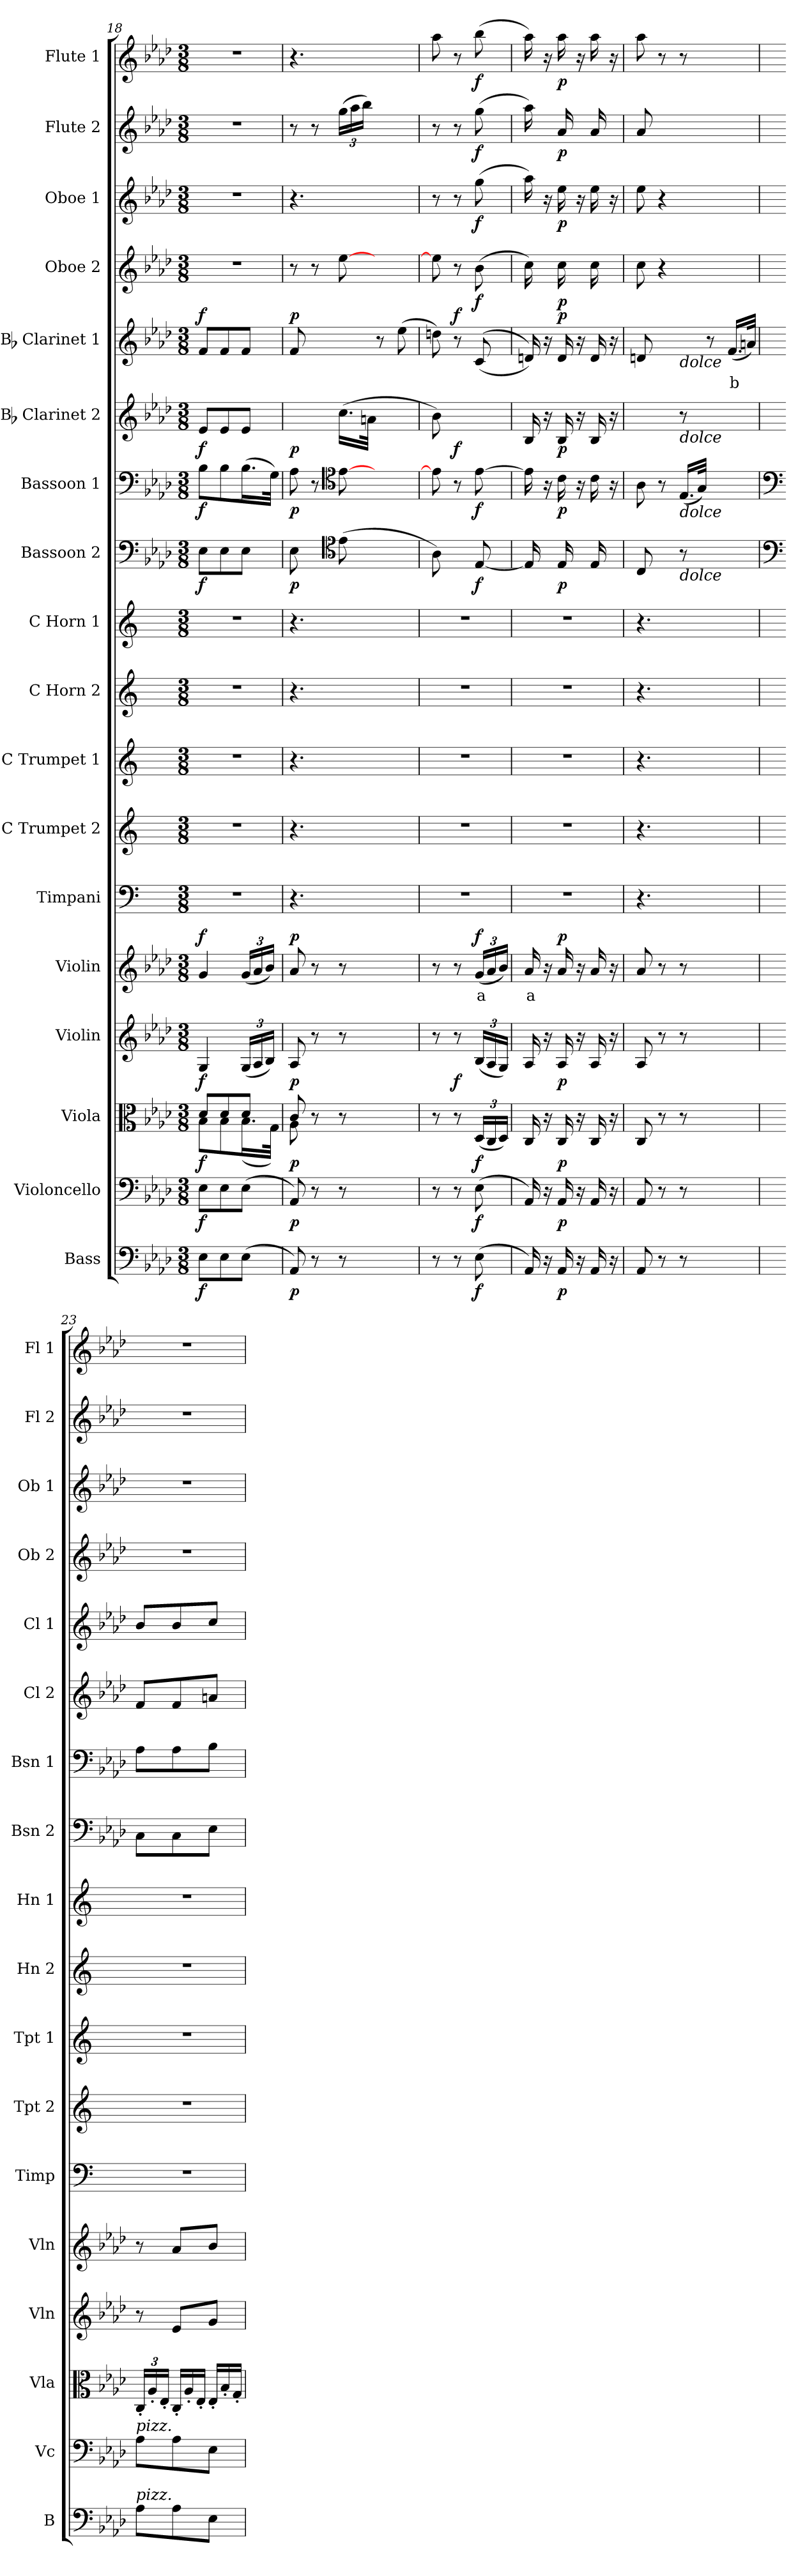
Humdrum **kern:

**kern	**dynam	**kern	**dynam	**kern	**dynam	**kern	**dynam	**kern	**text	**dynam	**kern	**kern	**kern	**kern	**kern	**kern	**dynam	**kern	**dynam	**kern	**dynam	**kern	**text	**dynam	**kern	**dynam	**kern	**dynam	**kern	**dynam	**kern	**dynam
*part18	*part18	*part17	*part17	*part16	*part16	*part15	*part15	*part14	*part14	*part14	*part13	*part12	*part11	*part10	*part9	*part8	*part8	*part7	*part7	*part6	*part6	*part5	*part5	*part5	*part4	*part4	*part3	*part3	*part2	*part2	*part1	*part1
*staff18	*staff18	*staff17	*staff17	*staff16	*staff16	*staff15	*staff15	*staff14	*staff14	*staff14	*staff13	*staff12	*staff11	*staff10	*staff9	*staff8	*staff8	*staff7	*staff7	*staff6	*staff6	*staff5	*staff5	*staff5	*staff4	*staff4	*staff3	*staff3	*staff2	*staff2	*staff1	*staff1
*I"Bass	*	*I"Violoncello	*	*I"Viola	*	*I"Violin	*	*I"Violin	*	*	*I"Timpani	*I"C Trumpet 2	*I"C Trumpet 1	*I"C Horn 2	*I"C Horn 1	*I"Bassoon 2	*	*I"Bassoon 1	*	*I"Bb Clarinet 2	*	*I"Bb Clarinet 1	*	*	*I"Oboe 2	*	*I"Oboe 1	*	*I"Flute 2	*	*I"Flute 1	*
*I'B	*	*I'Vc	*	*I'Vla	*	*I'Vln	*	*I'Vln	*	*	*I'Timp	*I'Tpt 2	*I'Tpt 1	*I'Hn 2	*I'Hn 1	*I'Bsn 2	*	*I'Bsn 1	*	*I'Cl 2	*	*I'Cl 1	*	*	*I'Ob 2	*	*I'Ob 1	*	*I'Fl 2	*	*I'Fl 1	*
*clefF4	*	*clefF4	*	*clefC3	*	*clefG2	*	*clefG2	*	*	*clefF4	*clefG2	*clefG2	*clefG2	*clefG2	*clefF4	*	*clefF4	*	*clefG2	*	*clefG2	*	*	*clefG2	*	*clefG2	*	*clefG2	*	*clefG2	*
*ITrd7c12	*	*	*	*	*	*	*	*	*	*	*	*	*	*ITrd7c12	*ITrd7c12	*	*	*	*	*ITrd1c2	*	*ITrd1c2	*	*	*	*	*	*	*	*	*	*
*k[b-e-a-d-]	*	*k[b-e-a-d-]	*	*k[b-e-a-d-]	*	*k[b-e-a-d-]	*	*k[b-e-a-d-]	*	*	*k[]	*k[]	*k[]	*k[]	*k[]	*k[b-e-a-d-]	*	*k[b-e-a-d-]	*	*k[b-e-a-d-g-c-]	*	*k[b-e-a-d-g-c-]	*	*	*k[b-e-a-d-]	*	*k[b-e-a-d-]	*	*k[b-e-a-d-]	*	*k[b-e-a-d-]	*
*M3/8	*	*M3/8	*	*M3/8	*	*M3/8	*	*M3/8	*	*	*M3/8	*M3/8	*M3/8	*M3/8	*M3/8	*M3/8	*	*M3/8	*	*M3/8	*	*M3/8	*	*	*M3/8	*	*M3/8	*	*M3/8	*	*M3/8	*
=18	=18	=18	=18	=18	=18	=18	=18	=18	=18	=18	=18	=18	=18	=18	=18	=18	=18	=18	=18	=18	=18	=18	=18	=18	=18	=18	=18	=18	=18	=18	=18	=18
*	*	*	*	*^	*	*	*	*	*	*	*	*	*	*	*	*	*	*	*	*	*	*	*	*	*	*	*	*	*	*	*	*
!	!LO:DY:b	!	!LO:DY:b	!	!	!LO:DY:b	!	!LO:DY:b	!	!	!LO:DY:b	!	!	!	!	!	!	!LO:DY:b	!	!LO:DY:b	!	!LO:DY:b	!	!	!LO:DY:b	!	!	!	!	!	!	!	!
8EE-L	f	8E-L	f	8d-L	8B-L	f	4G	f	4g	.	f	4.r	4.r	4.r	4.r	4.r	8E-L	f	8B-L	f	8d-/L	f	8e-/L	.	f	4.r	.	4.r	.	4.r	.	4.r	.
8EE-	.	8E-	.	8d-	8B-	.	.	.	.	.	.	.	.	.	.	.	8E-	.	8B-	.	8d-/	.	8e-/	.	.	.	.	.	.	.	.	.	.
*	*	*	*	*	*	*	*Xbrackettup	*	*Xbrackettup	*	*	*	*	*	*	*	*	*	*	*	*	*	*	*	*	*	*	*	*	*	*	*	*
(8EE-J	.	(8E-J	.	8d-J	(16.B-L	.	(24GLL	.	(24gLL	.	.	.	.	.	.	.	8E-J	.	(16.B-L	.	8d-/J	.	8e-/J	.	.	.	.	.	.	.	.	.	.
.	.	.	.	.	.	.	24A-	.	24a-	.	.	.	.	.	.	.	.	.	.	.	.	.	.	.	.	.	.	.	.	.	.	.	.
.	.	.	.	.	.	.	24B-JJ)	.	24b-JJ)	.	.	.	.	.	.	.	.	.	.	.	.	.	.	.	.	.	.	.	.	.	.	.	.
.	.	.	.	.	32GJJk)	.	.	.	.	.	.	.	.	.	.	.	.	.	32GJJk)	.	.	.	.	.	.	.	.	.	.	.	.	.	.
=19	=19	=19	=19	=19	=19	=19	=19	=19	=19	=19	=19	=19	=19	=19	=19	=19	=19	=19	=19	=19	=19	=19	=19	=19	=19	=19	=19	=19	=19	=19	=19	=19	=19
!	!LO:DY:b	!	!LO:DY:b	!	!	!LO:DY:b	!	!LO:DY:b	!	!	!LO:DY:b	!	!	!	!	!	!	!LO:DY:b	!	!LO:DY:b	!	!LO:DY:b	!	!	!LO:DY:b	!	!	!	!	!	!	!	!
8AAA-)	p	8AA-)	p	8c	8A-	p	8A-	p	8a-	.	p	4.r	4.r	4.r	4.r	4.r	8E-	p	8A-	p	4ryy	p	8e-/	.	p	8r	.	4.r	.	8r	.	4.r	.
8r	.	8r	.	8r	4ryy	.	8r	.	8r	.	.	.	.	.	.	.	8ryy	.	8r	.	.	.	4ryy	.	.	8r	.	.	.	8r	.	.	.
*	*	*	*	*	*	*	*	*	*	*	*	*	*	*	*	*	*clefC4	*	*clefC4	*	*	*	*	*	*	*	*	*	*	*	*	*	*
*	*	*	*	*	*	*	*	*	*	*	*	*	*	*	*	*	*	*	*	*	*	*	*	*	*	*	*	*	*	*Xbrackettup	*	*	*
8r	.	8r	.	8r	.	.	8r	.	8r	.	.	.	.	.	.	.	(8e-	.	[8e-	.	(16.b-LL	.	.	.	.	[8ee-	.	.	.	(24ggLL	.	.	.
.	.	.	.	.	.	.	.	.	.	.	.	.	.	.	.	.	.	.	.	.	.	.	.	.	.	.	.	.	.	24aa-	.	.	.
.	.	.	.	.	.	.	.	.	.	.	.	.	.	.	.	.	.	.	.	.	.	.	.	.	.	.	.	.	.	24bb-JJ)	.	.	.
.	.	.	.	.	.	.	.	.	.	.	.	.	.	.	.	.	.	.	.	.	32gnJJk	.	.	.	.	.	.	.	.	.	.	.	.
4ryy	.	4ryy	.	4ryy	4ryy	.	4ryy	.	4ryy	.	.	4ryy	4ryy	4ryy	4ryy	4ryy	4ryy	.	4ryy	.	4ryy	.	8r	.	.	4ryy	.	4ryy	.	4ryy	.	4ryy	.
.	.	.	.	.	.	.	.	.	.	.	.	.	.	.	.	.	.	.	.	.	.	.	(8dd-	.	.	.	.	.	.	.	.	.	.
*	*	*	*	*v	*v	*	*	*	*	*	*	*	*	*	*	*	*	*	*	*	*	*	*	*	*	*	*	*	*	*	*	*	*
=20	=20	=20	=20	=20	=20	=20	=20	=20	=20	=20	=20	=20	=20	=20	=20	=20	=20	=20	=20	=20	=20	=20	=20	=20	=20	=20	=20	=20	=20	=20	=20	=20
8r	.	8r	.	8r	.	8r	.	8r	.	.	4.r	4.r	4.r	4.r	4.r	8A-)	.	8e-]	.	8a-)	.	8ccn)	.	.	8ee-]	.	8r	.	8r	.	8aa-	.
!	!	!	!	!	!	!	!LO:DY:b	!	!	!	!	!	!	!	!	!	!	!	!	!	!LO:DY:b	!	!	!LO:DY:b	!	!	!	!	!	!	!	!
8r	.	8r	.	8r	.	8r	f	8r	.	.	.	.	.	.	.	8ryy	.	8r	.	4ryy	f	8r	.	f	8r	.	8r	.	8r	.	8r	.
*	*	*	*	*Xbrackettup	*	*	*	*	*	*	*	*	*	*	*	*	*	*	*	*	*	*	*	*	*	*	*	*	*	*	*	*
!	!LO:DY:b	!	!LO:DY:b	!	!LO:DY:b	!	!	!	!LO:LY:b	!LO:DY:b	!	!	!	!	!	!	!LO:DY:b	!	!LO:DY:b	!	!	!	!	!	!	!LO:DY:b	!	!LO:DY:b	!	!LO:DY:b	!	!LO:DY:b
(8EE-	f	(8E-	f	(24D-LL	f	(24B-LL	.	(24gLL	a	f	.	.	.	.	.	[8E-	f	[8e-	f	.	.	((8B-/	.	.	(8b-	f	(8gg	f	(8gg	f	(8bb-	f
.	.	.	.	24C	.	24A-	.	24a-	.	.	.	.	.	.	.	.	.	.	.	.	.	.	.	.	.	.	.	.	.	.	.	.
.	.	.	.	24D-JJ)	.	24GJJ)	.	24b-JJ)	.	.	.	.	.	.	.	.	.	.	.	.	.	.	.	.	.	.	.	.	.	.	.	.
!!LO:PB:g=z
=21	=21	=21	=21	=21	=21	=21	=21	=21	=21	=21	=21	=21	=21	=21	=21	=21	=21	=21	=21	=21	=21	=21	=21	=21	=21	=21	=21	=21	=21	=21	=21	=21
!	!	!	!	!	!	!	!	!	!LO:LY:b	!	!	!	!	!	!	!	!	!	!	!	!	!	!	!	!	!	!	!	!	!	!	!
16AAA-)	.	16AA-)	.	16C	.	16A-	.	16a-	a	.	4.r	4.r	4.r	4.r	4.r	16E-]	.	16e-]	.	((16A-/	.	16cn/))	.	.	16cc)	.	16aa-)	.	16aa-)	.	16aa-)	.
16r	.	16r	.	16r	.	16r	.	16r	.	.	.	.	.	.	.	16ryy	.	16r	.	16r	.	16r	.	.	16ryy	.	16r	.	16ryy	.	16r	.
!	!LO:DY:b	!	!LO:DY:b	!	!LO:DY:b	!	!LO:DY:b	!	!	!LO:DY:b	!	!	!	!	!	!	!LO:DY:b	!	!LO:DY:b	!	!LO:DY:b	!	!	!LO:DY:b	!	!LO:DY:b	!	!LO:DY:b	!	!LO:DY:b	!	!LO:DY:b
16AAA-	p	16AA-	p	16C	p	16A-	p	16a-	.	p	.	.	.	.	.	16E-	p	16c	p	16A-/	p	16c/	.	p	16cc	p	16ee-	p	16a-	p	16aa-	p
16r	.	16r	.	16r	.	16r	.	16r	.	.	.	.	.	.	.	16ryy	.	16r	.	16r	.	16r	.	.	16ryy	.	16r	.	16ryy	.	16r	.
16AAA-	.	16AA-	.	16C	.	16A-	.	16a-	.	.	.	.	.	.	.	16E-	.	16c	.	16A-/	.	16c/	.	.	16cc	.	16ee-	.	16a-	.	16aa-	.
16r	.	16r	.	16r	.	16r	.	16r	.	.	.	.	.	.	.	16ryy	.	16r	.	16r	.	16r	.	.	16ryy	.	16r	.	16ryy	.	16r	.
=22	=22	=22	=22	=22	=22	=22	=22	=22	=22	=22	=22	=22	=22	=22	=22	=22	=22	=22	=22	=22	=22	=22	=22	=22	=22	=22	=22	=22	=22	=22	=22	=22
*	*	*	*	*	*	*	*	*	*	*	*	*	*	*	*	*	*	*	*	*	*	*^	*	*	*	*	*	*	*	*	*	*
8AAA-	.	8AA-	.	8C	.	8A-	.	8a-	.	.	4.r	4.r	4.r	4.r	4.r	8C	.	8A-	.	4ryy	.	8cn/	4ryy	.	.	8cc\	.	8ee-\	.	8a-	.	8aa-	.
8r	.	8r	.	8r	.	8r	.	8r	.	.	.	.	.	.	.	8ryy	.	8r	.	.	.	4ryy	.	.	.	4r	.	4r	.	4ryy	.	8r	.
!	!	!	!	!	!	!	!	!	!	!	!	!	!	!	!	!	!	!	!	!	!	!	!LO:TX:b:i:t=dolce	!	!	!	!	!	!	!	!	!	!
!	!	!	!	!	!	!	!	!	!	!	!	!	!	!	!	!	!	!	!	!LO:TX:b:i:t=dolce	!	!	!	!	!	!	!	!	!	!	!	!	!
!	!	!	!	!	!	!	!	!	!	!	!	!	!	!	!	!	!	!LO:TX:b:i:t=dolce	!	!	!	!	!	!	!	!	!	!	!	!	!	!	!
!	!	!	!	!	!	!	!	!	!	!	!	!	!	!	!	!LO:TX:b:i:t=dolce	!	!	!	!	!	!	!	!	!	!	!	!	!	!	!	!	!
8r	.	8r	.	8r	.	8r	.	8r	.	.	.	.	.	.	.	8r	.	(16.E-LL	.	8r	.	.	4.ryy	.	.	.	.	.	.	.	.	8r	.
.	.	.	.	.	.	.	.	.	.	.	.	.	.	.	.	.	.	32GJJk)	.	.	.	.	.	.	.	.	.	.	.	.	.	.	.
4ryy	.	4ryy	.	4ryy	.	4ryy	.	4ryy	.	.	4ryy	4ryy	4ryy	4ryy	4ryy	4ryy	.	4ryy	.	4ryy	.	8r	.	.	.	4ryy	.	4ryy	.	4ryy	.	4ryy	.
!	!	!	!	!	!	!	!	!	!	!	!	!	!	!	!	!	!	!	!	!	!	!	!	!LO:LY:b	!	!	!	!	!	!	!	!	!
.	.	.	.	.	.	.	.	.	.	.	.	.	.	.	.	.	.	.	.	.	.	(16.e-LL	.	b	.	.	.	.	.	.	.	.	.
.	.	.	.	.	.	.	.	.	.	.	.	.	.	.	.	.	.	.	.	.	.	32gnJJk)	.	.	.	.	.	.	.	.	.	.	.
*	*	*	*	*	*	*	*	*	*	*	*	*	*	*	*	*	*	*	*	*	*	*v	*v	*	*	*	*	*	*	*	*	*	*
=23	=23	=23	=23	=23	=23	=23	=23	=23	=23	=23	=23	=23	=23	=23	=23	=23	=23	=23	=23	=23	=23	=23	=23	=23	=23	=23	=23	=23	=23	=23	=23	=23
*	*	*	*	*	*	*	*	*	*	*	*	*	*	*	*	*clefF4	*	*clefF4	*	*	*	*	*	*	*	*	*	*	*	*	*	*
*	*	*	*	*	*	*	*	*	*	*	*	*	*	*	*	*	*	*	*	*	*	*^	*	*	*	*	*	*	*	*	*	*
!	!	!LO:TX:a:i:t=pizz.	!	!	!	!	!	!	!	!	!	!	!	!	!	!	!	!	!	!	!	!	!	!	!	!	!	!	!	!	!	!	!
!LO:TX:a:i:t=pizz.	!	!	!	!	!	!	!	!	!	!	!	!	!	!	!	!	!	!	!	!	!	!	!	!	!	!	!	!	!	!	!	!	!
*	*	*	*	*	*	*	*	*	*	*	*	*	*	*	*	*	*	*	*	*	*	*v	*v	*	*	*	*	*	*	*	*	*	*
8AA-L	.	8A-L	.	24C'LL	.	8r	.	8r	.	.	4.r	4.r	4.r	4.r	4.r	8C\L	.	8A-\L	.	8e-/L	.	8a-/L	.	.	4.r	.	4.r	.	4.r	.	4.r	.
.	.	.	.	24A-'	.	.	.	.	.	.	.	.	.	.	.	.	.	.	.	.	.	.	.	.	.	.	.	.	.	.	.	.
.	.	.	.	24E-'JJ	.	.	.	.	.	.	.	.	.	.	.	.	.	.	.	.	.	.	.	.	.	.	.	.	.	.	.	.
*	*	*	*	*Xtuplet	*	*	*	*	*	*	*	*	*	*	*	*	*	*	*	*	*	*	*	*	*	*	*	*	*	*	*	*
!	!	!	!	!	!	!	!LO:DY:b	!	!	!	!	!	!	!	!	!	!	!	!	!	!	!	!	!	!	!	!	!	!	!	!	!
!	!	!	!	!	!	!	!LO:DY:n=1:b	!	!	!LO:DY:b	!	!	!	!	!	!	!	!	!	!	!	!	!	!	!	!	!	!	!	!	!	!
!	!	!	!	!	!	!	!	!	!	!LO:DY:n=1:b	!	!	!	!	!	!	!	!	!	!	!	!	!	!	!	!	!	!	!	!	!	!
8AA-	.	8A-	.	24C'LL	.	8e-L	p other-dynamics	8a-L	.	p other-dynamics	.	.	.	.	.	8C\	.	8A-\	.	8e-/	.	8a-/	.	.	.	.	.	.	.	.	.	.
.	.	.	.	24A-'	.	.	.	.	.	.	.	.	.	.	.	.	.	.	.	.	.	.	.	.	.	.	.	.	.	.	.	.
.	.	.	.	24E-'JJ	.	.	.	.	.	.	.	.	.	.	.	.	.	.	.	.	.	.	.	.	.	.	.	.	.	.	.	.
8EE-J	.	8E-J	.	24E-'LL	.	8gJ	.	8b-J	.	.	.	.	.	.	.	8E-\J	.	8B-\J	.	8gn/J	.	8b-/J	.	.	.	.	.	.	.	.	.	.
.	.	.	.	24B-'	.	.	.	.	.	.	.	.	.	.	.	.	.	.	.	.	.	.	.	.	.	.	.	.	.	.	.	.
.	.	.	.	24G'JJ	.	.	.	.	.	.	.	.	.	.	.	.	.	.	.	.	.	.	.	.	.	.	.	.	.	.	.	.
=	=	=	=	=	=	=	=	=	=	=	=	=	=	=	=	=	=	=	=	=	=	=	=	=	=	=	=	=	=	=	=	=
*-	*-	*-	*-	*-	*-	*-	*-	*-	*-	*-	*-	*-	*-	*-	*-	*-	*-	*-	*-	*-	*-	*-	*-	*-	*-	*-	*-	*-	*-	*-	*-	*-
